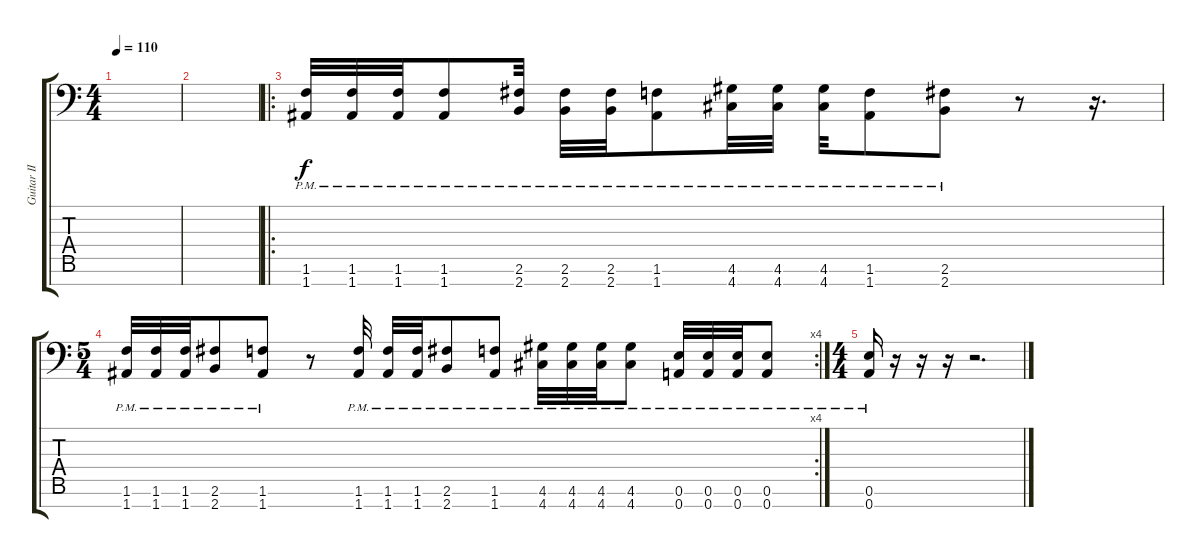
\track ("Guitar II" "Guitar II") {instrument distortionguitar}
\staff {score tabs}
\tuning (E4 B3 G3 D3 A2 E2 A1) {hide}
\ts (4 4)
\tempo 110
\clef f4
\ks c
|
|
\ro
(1.6{pm} 1.7{pm}).32 (1.6{pm} 1.7{pm}).32 (1.6{pm} 1.7{pm}).32 (1.6{pm} 1.7{pm}).8 (2.6{pm} 2.7{pm}).32 (2.6{pm} 2.7{pm}).32 (2.6{pm} 2.7{pm}).32 (1.6{pm} 1.7{pm}).8 (4.6{pm} 4.7{pm}).32 (4.6{pm} 4.7{pm}).32 (4.6{pm} 4.7{pm}).32 (1.6{pm} 1.7{pm}).8 (2.6{pm} 2.7{pm}).8 r.8 r.16{d} |
\rc 4
\ts (5 4)
(1.6{pm} 1.7{pm}).32 (1.6{pm} 1.7{pm}).32 (1.6{pm} 1.7{pm}).32 (2.6{pm} 2.7{pm}).8 (1.6{pm} 1.7{pm}).8 r.8 (1.6{pm} 1.7{pm}).32 (1.6{pm} 1.7{pm}).32 (1.6{pm} 1.7{pm}).32 (2.6{pm} 2.7{pm}).8 (1.6{pm} 1.7{pm}).8 (4.6{pm} 4.7{pm}).32 (4.6{pm} 4.7{pm}).32 (4.6{pm} 4.7{pm}).32 (4.6{pm} 4.7{pm}).8 (0.6{pm} 0.7{pm}).32 (0.6{pm} 0.7{pm}).32 (0.6{pm} 0.7{pm}).32 (0.6{pm} 0.7{pm}).8 |
\ts (4 4)
(0.6{pm} 0.7{pm}).16 r.16 r.16 r.16 r.2{d}
